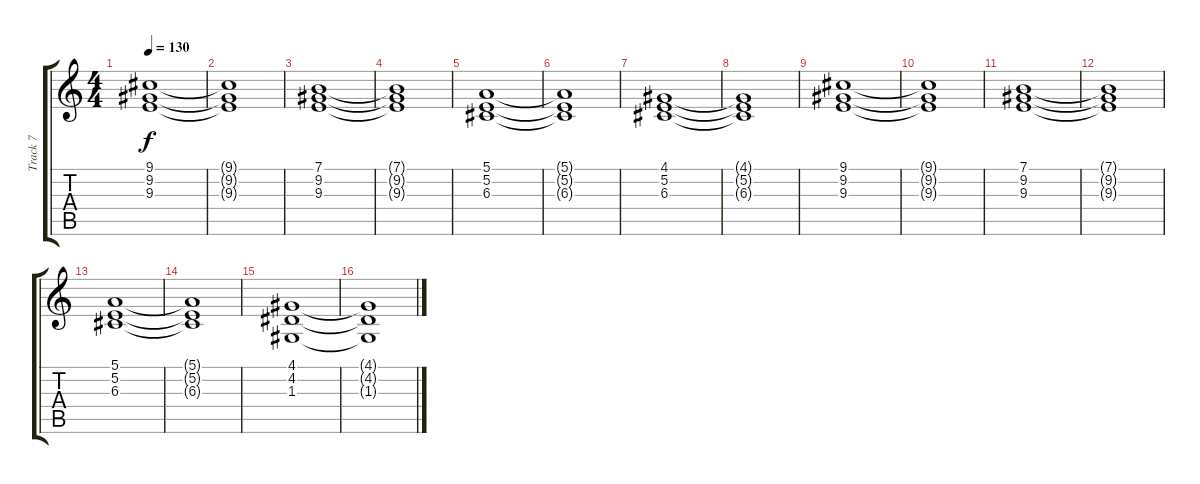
\track ("Track 7" "Track 7") {instrument synthstrings1}
\staff {score tabs}
\tuning (E4 B3 G3 D3 A2 E2) {hide}
\ts (4 4)
\tempo 130
\clef g2
\ks c
(9.1 9.2 9.3).1{dy f} |
(9.1{t} 9.2{t} 9.3{t}).1 |
(7.1 9.2 9.3).1 |
(7.1{t} 9.2{t} 9.3{t}).1 |
(5.1 5.2 6.3).1 |
(5.1{t} 5.2{t} 6.3{t}).1 |
(4.1 5.2 6.3).1 |
(4.1{t} 5.2{t} 6.3{t}).1 |
(9.1 9.2 9.3).1 |
(9.1{t} 9.2{t} 9.3{t}).1 |
(7.1 9.2 9.3).1 |
(7.1{t} 9.2{t} 9.3{t}).1 |
(5.1 5.2 6.3).1 |
(5.1{t} 5.2{t} 6.3{t}).1 |
(4.1 4.2 1.3).1 |
(4.1{t} 4.2{t} 1.3{t}).1
